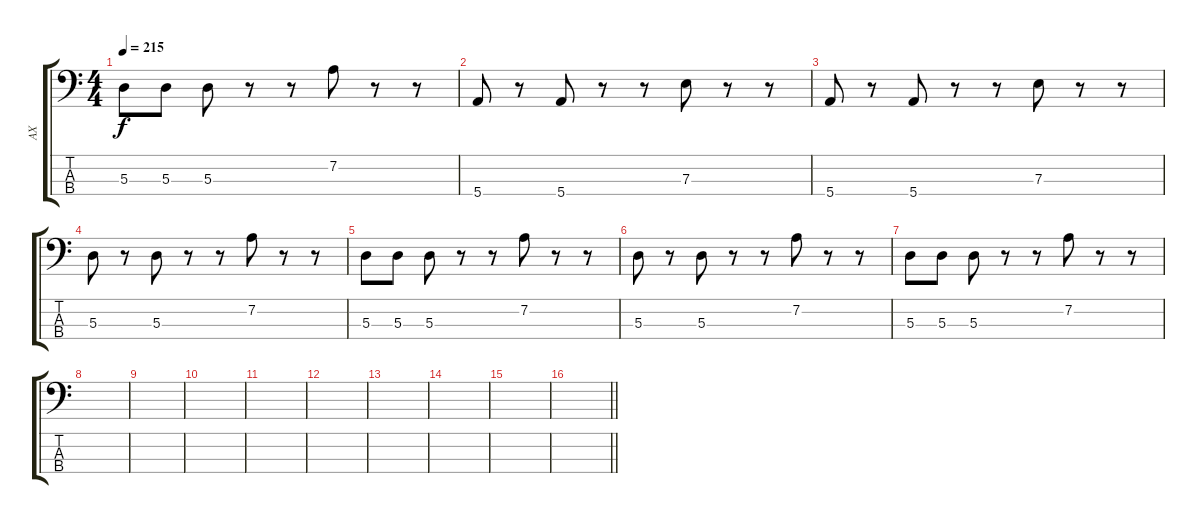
\track ("AX" "AX") {instrument electricbasspick}
\staff {score tabs}
\tuning (G2 D2 A1 E1) {hide}
\ts (4 4)
\tempo 215
\clef f4
\ks c
5.3.8{dy f} 5.3.8 5.3.8 r.8 r.8 7.2.8 r.8 r.8 |
5.4.8 r.8 5.4.8 r.8 r.8 7.3.8 r.8 r.8 |
5.4.8 r.8 5.4.8 r.8 r.8 7.3.8 r.8 r.8 |
5.3.8 r.8 5.3.8 r.8 r.8 7.2.8 r.8 r.8 |
5.3.8 5.3.8 5.3.8 r.8 r.8 7.2.8 r.8 r.8 |
5.3.8 r.8 5.3.8 r.8 r.8 7.2.8 r.8 r.8 |
5.3.8 5.3.8 5.3.8 r.8 r.8 7.2.8 r.8 r.8 |
|
|
|
|
|
|
|
|
\barLineRight lightlight
